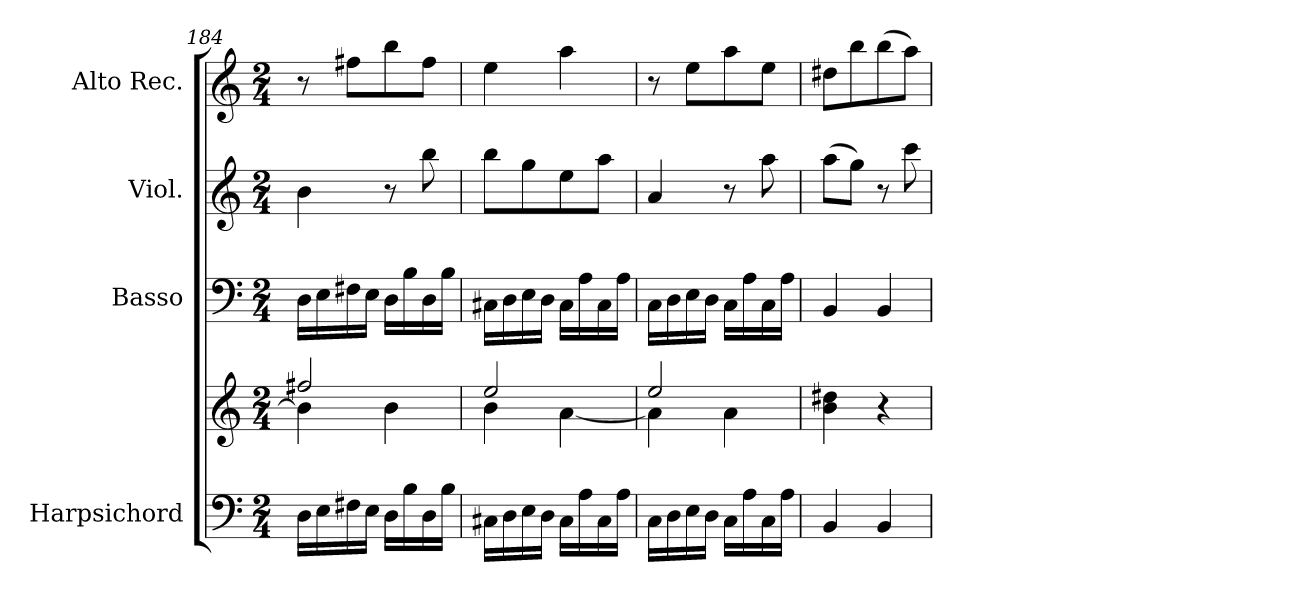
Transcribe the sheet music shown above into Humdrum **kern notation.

**kern	**kern	**kern	**kern	**kern
*part4	*part4	*part3	*part2	*part1
*staff5	*staff4	*staff3	*staff2	*staff1
*I"Harpsichord	*	*I"Basso	*I"Viol.	*I"Alto Rec.
*I'Hch.	*	*I'Bass.	*	*I'A.
*clefF4	*clefG2	*clefF4	*clefG2	*clefG2
*k[]	*k[]	*k[]	*k[]	*k[]
*M2/4	*M2/4	*M2/4	*M2/4	*M2/4
=184	=184	=184	=184	=184
*	*^	*	*	*
16D\LL	2ff#X/	4b\]	16D\LL	4b\	8r
16E\	.	.	16E\	.	.
16F#X\	.	.	16F#X\	.	8ff#X\L
16E\JJ	.	.	16E\JJ	.	.
16D\LL	.	4b\	16D\LL	8r	8bb\
16B\	.	.	16B\	.	.
16D\	.	.	16D\	8bb\	8ff#\J
16B\JJ	.	.	16B\JJ	.	.
!!LO:LB:g=z
=185	=185	=185	=185	=185	=185
16C#X\LL	2ee/	4b\	16C#X\LL	8bb\L	4ee\
16D\	.	.	16D\	.	.
16E\	.	.	16E\	8gg\	.
16D\JJ	.	.	16D\JJ	.	.
16C#\LL	.	[4a\	16C#\LL	8ee\	4aa\
16A\	.	.	16A\	.	.
16C#\	.	.	16C#\	8aa\J	.
16A\JJ	.	.	16A\JJ	.	.
=186	=186	=186	=186	=186	=186
16C\LL	2ee/	4a\]	16C\LL	4a/	8r
16D\	.	.	16D\	.	.
16E\	.	.	16E\	.	8ee\L
16D\JJ	.	.	16D\JJ	.	.
16C\LL	.	4a\	16C\LL	8r	8aa\
16A\	.	.	16A\	.	.
16C\	.	.	16C\	8aa\	8ee\J
16A\JJ	.	.	16A\JJ	.	.
*	*v	*v	*	*	*
=187	=187	=187	=187	=187
4BB/	4b\ 4dd#X\	4BB/	(>8aa\L	8dd#X\L
.	.	.	8gg\J)	8bb\
4BB/	4r	4BB/	8r	(>8bb\
.	.	.	8ccc\	8aa\J)
=	=	=	=	=
*-	*-	*-	*-	*-
